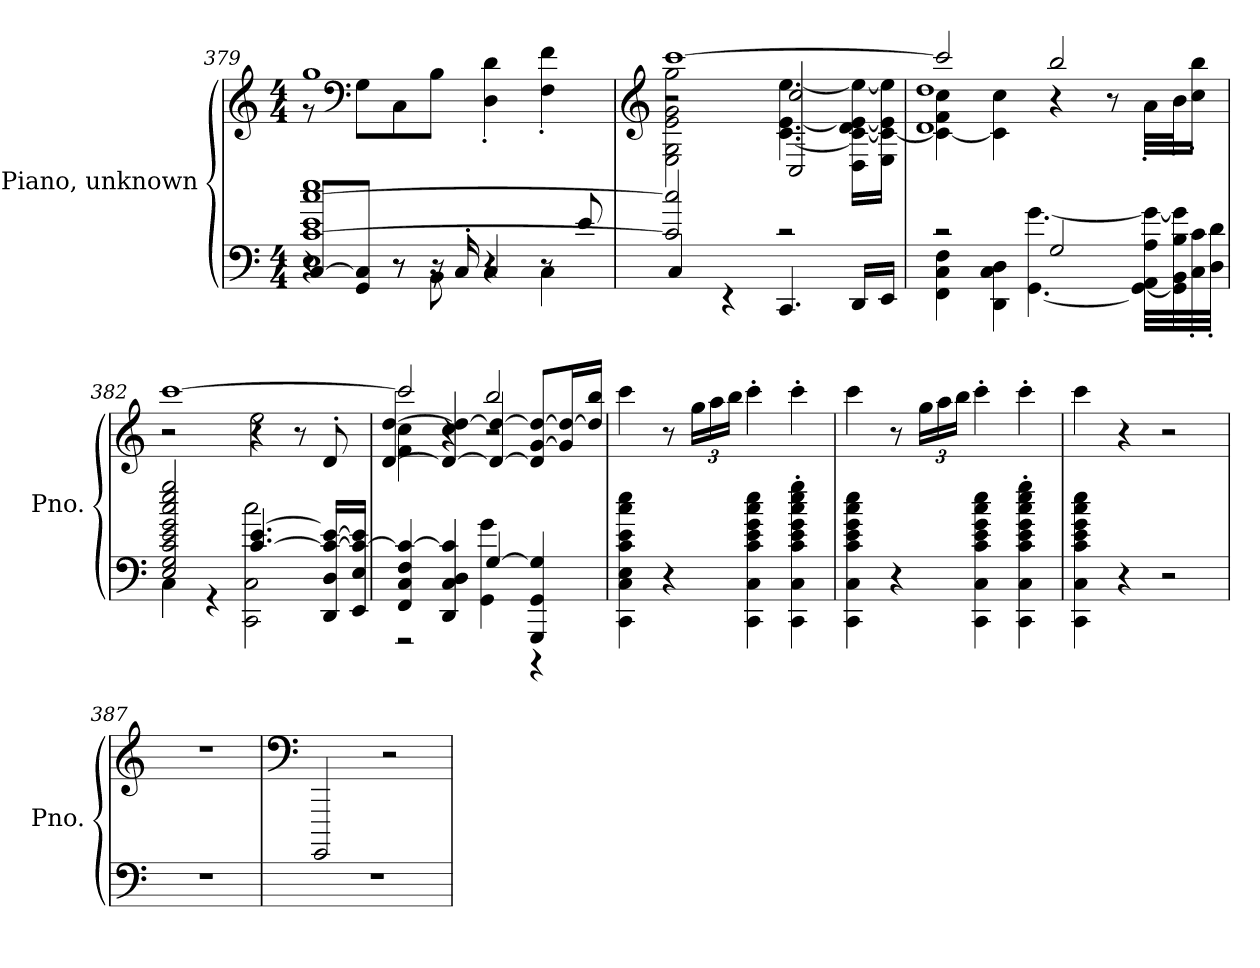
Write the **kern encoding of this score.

**kern	**kern
*part1	*part1
*staff2	*staff1
*I"Piano, unknown	*
*I'Pno.	*
*clefF4	*clefG2
*k[]	*k[]
*M4/4	*M4/4
=379	=379
*^	*^
*	*^	*	*
1E [1c 1e [1cc 1ee	4r	[8C/L	1gg	8r
*	*	*	*clefF4	*
.	.	8GG/ 8C/]J	.	8G\L
.	8r	8r	.	8C\
.	8BB\	16r	.	8B\J
.	.	16C'/	.	.
.	4r	4C/	.	4D\' 4d\'
.	4C\	8r	.	4F\' 4f\'
.	.	8e/	.	.
*v	*v	*v	*	*
*	*v	*v
!!LO:PB:g=z
=380	=380
*	*clefG2
*^	*^
*	*	*	*^
2c/] 2cc/]	4C/	[1ccc	2E\ 2G\ 2e\ 2g\ 2gg\	2r
.	4r	.	.	.
2r	4.CC/	.	[4.c\ [4.e\ [4.ee\	2C/ 2cc/
.	16DD/LL	.	16D\ 16c\_ 16d\ 16e\_ 16ee\_LL	.
.	16EE/JJ	.	16E\ 16c\_ 16e\] 16ee\]JJ	.
=381	=381	=381	=381	=381
2r	4FF\ 4C\ 4F\	2ccc/]	4c\_ 4f\ 4cc\	1d 1dd
.	4DD\ 4C\ 4D\	.	4c\] 4cc\	.
2G/	[4.GG\ [4.g\	2bb/	4r	.
.	.	.	8r	.
.	32GG\_ 32AA\ 32A\ 32g\_LLL	.	32a'\LLL	.
.	32GG\] 32BB\ 32B\ 32g\]	.	32b'\J	.
.	32C\' 32c\'	.	16cc\' 16bb\'JJ	.
.	32D\' 32d\'JJJ	.	.	.
=382	=382	=382	=382	=382
2E/ 2G/ 2c/ 2e/ 2g/ 2cc/ 2ee/ 2gg/	4C\	[1ccc	2r	2r
.	4r	.	.	.
[4.c/ [4.e/	2CC\ 2C\ 2cc\	.	2ee\	4r
.	.	.	.	8r
16DD/ 16D/ 16c/_ 16e/_LL	.	.	.	8d'/
16EE/ 16E/ 16c/_ 16e/]JJ	.	.	.	.
=383	=383	=383	=383	=383
4FF/ 4C/ 4F/ 4c/_	2r	2ccc/]	4f\ 4cc\	[4d/ [4dd/
4DD/ 4C/ 4D/ 4c/]	.	.	4r	4d/_ 4cc/ 4dd/_
[4G/	4GG\ 4g\	2bb/	2r	4d/_ 4dd/_
4GGG/ 4GG/ 4G/]	4r	.	.	8d/] [8g/ 8dd/_L
.	.	.	.	16g/] 16dd/_L
.	.	.	.	16dd/] 16bb/JJ
*v	*v	*	*	*
*	*v	*v	*v
!!LO:LB:g=z
=384	=384
4CC\ 4C\ 4E\ 4c\ 4e\ 4cc\ 4ee\	4ccc\
4r	8r
*	*Xbrackettup
.	24gg\LL
.	24aa\
.	24bb\JJ
4CC\ 4C\ 4c\ 4e\ 4g\ 4cc\ 4ee\	4ccc'\
4CC\' 4C\' 4c\' 4e\' 4g\' 4cc\' 4ee\' 4gg\'	4ccc'\
=385	=385
4CC\ 4C\ 4c\ 4e\ 4g\ 4cc\ 4ee\	4ccc\
4r	8r
.	24gg\LL
.	24aa\
.	24bb\JJ
4CC\ 4C\ 4c\ 4e\ 4g\ 4cc\ 4ee\	4ccc'\
4CC\' 4C\' 4c\' 4e\' 4g\' 4cc\' 4ee\' 4gg\'	4ccc'\
=386	=386
4CC\ 4C\ 4c\ 4e\ 4g\ 4cc\ 4ee\	4ccc\
4r	4r
2r	2r
=387	=387
1r	1r
=388	=388
*	*clefF4
1r	2GGGG/
.	2r
=	=
*-	*-
